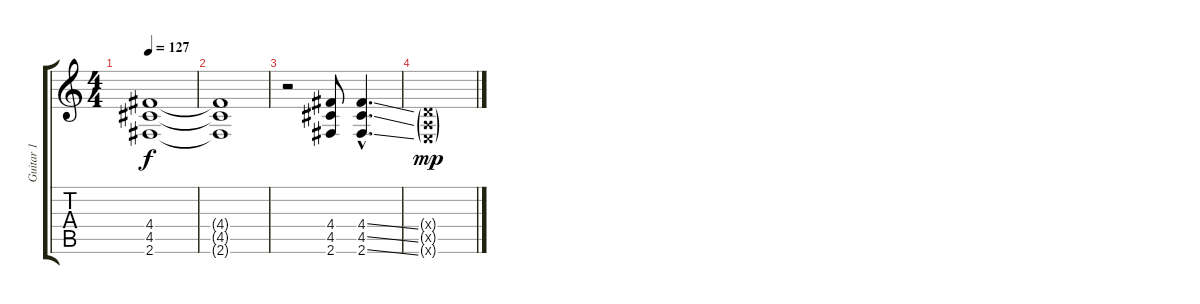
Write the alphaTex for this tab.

\track ("Guitar 1" "Guitar 1") {instrument distortionguitar}
\staff {score tabs}
\tuning (E4 B3 G3 D3 A2 E2) {hide}
\ts (4 4)
\tempo 127
\clef g2
\ks c
(4.4{t} 4.5{t} 2.6{t}).1{dy f} |
(4.4{t} 4.5{t} 2.6{t}).1 |
r.2 (4.4 4.5 2.6).8 (4.4{ss hac} 4.5{ss hac} 2.6{ss hac}).4{d} |
(0.4{g x} 0.5{g x} 0.6{g x}).1{dy mp}
